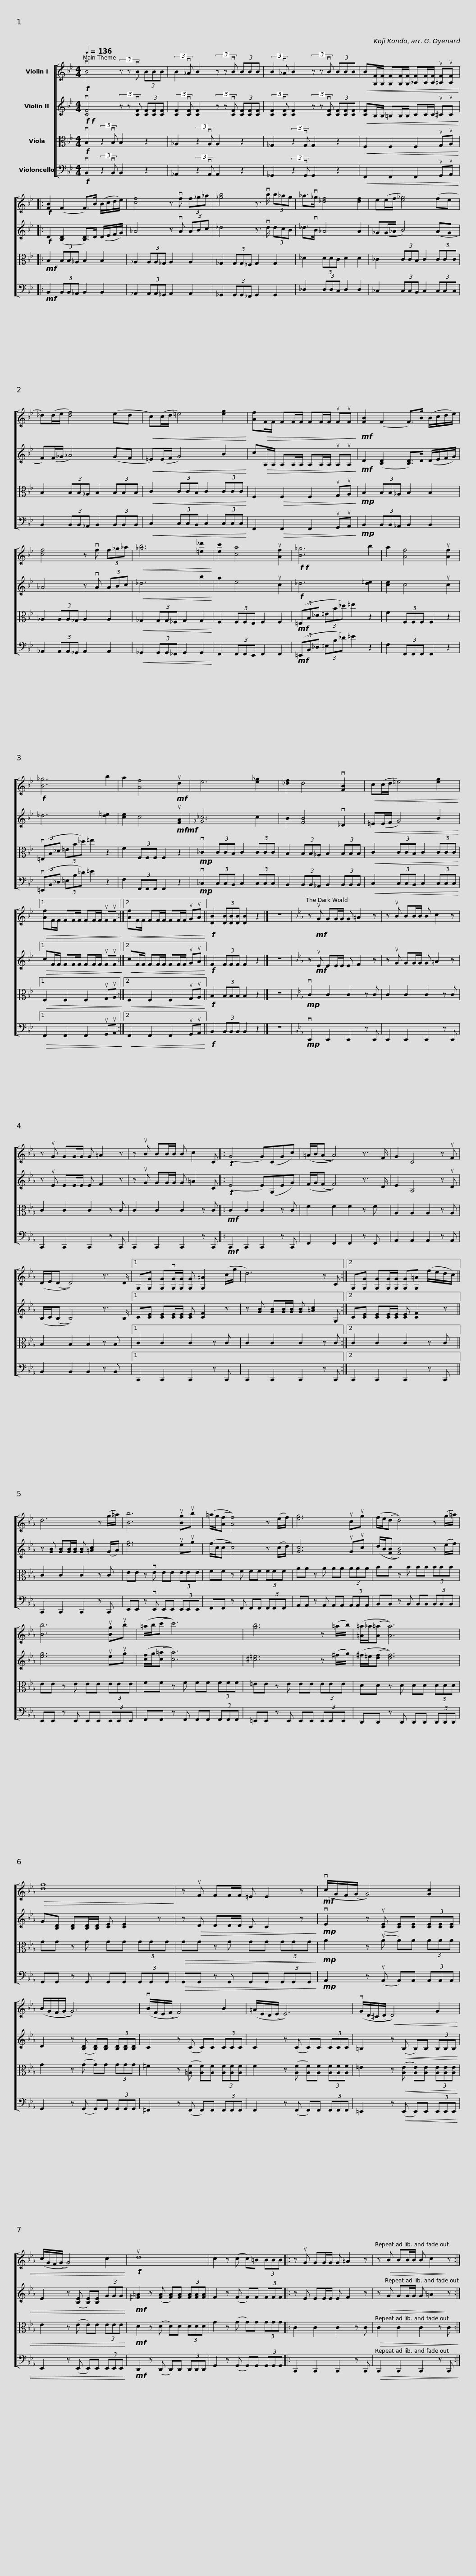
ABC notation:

X:1
%%score [ 1 2 3 4 ]
L:1/8
Q:1/4=136
M:4/4
I:linebreak $
K:Bb
V:1 treble
V:2 treble
V:3 alto
V:4 bass
V:1
!f! vB4 (3z z vB (3BBB | (3:2:2B2 v_A B2 (3z z vB (3BBB | (3:2:2B2 v_A B2 (3z z vB (3BBB |$!<(! B[G,F]/[G,F]/ [G,F][G,F]/[G,F]/ [_A,F][A,F]/[A,F]/ u[=A,F]u[A,F]!<)! |:!f! [FB]2 (F2 F>)B (B/c/d/e/) | %5
 [cf]4 z vf (3f_g_a |$ [_gb]4 z3/2 vb/ (3b_ag | _a>v_g [_df]4 [df]2 | e(e/f/ [e_g]4) (fe |$ _d)(d/e/ [df]4) (ed | %10
!<(! c)(c/d/ =e4) [eg]2!<)! | [Af]!>(!F/F/ FF/F/ FF/F/ uFuF!>)! |$!mf! [FB]2 (F2 F>)B (B/c/d/e/) | [cf]4 z vf (3f_g_a |!<(! [_gb]6 [=e_d']2!<)! | %15
 [ec']2 [ca]4 u[Af]2 |$!f!!f! [B_g]6 b2 | a2 [Af]4 u[Af]2 |!f! [B_g]6 b2 | a2 [Af]4!mf! ud2 | %20
 e6 [e_g]2 |$ [_df]2 d4 v[FB]2 |!<(! c(c/d/ =e4) [eg]2!<)! |1!>(! [Af]F/F/ FF/F/ FF/F/ uFuF!>)! :|2!<(! [Af]F/F/ FF/F/ FF/F/ uGuA!<)! ||$ %25
!f! [DB]2 (3[DB][DB][DB] [DB]2 z2 |] z8 |[K:Eb] z!mf! uG GG/G/ G =A2 z | z uB BB/B/ B c2 z | z uG GG/G/ G =A2 z |$ %30
 z uB BB/B/ B c2 C |:!f! (G4 G)(CGc) | (=A/B/(A A4)) z3/2 F/ | G2 C4 z uF | (D/E/(D D4)) z3/2 D/ |1$ %35
 G,[G,G] [G,G]v[G,G]/[G,G]/ [G,G] [G,=A]2 (c/g/ | d6) z C :|2 G,[G,G] [G,G][G,G]/[G,G]/ [G,G][G,=A] (f/e/d/c/) ||$ d6 z (g/=a/) | [Bb]6 u[Bg]ub | %40
 (=a/g/([Af] [Af]4)) z (e/f/) |$ [eg]6 ucug | (f/e/(d d4)) z (g/=a/) | [Bb]6 u[Bg]ub |$ (=a/b/(c' c'6)) | %45
 [gb]6 z (=a/b/) | ([=A=a]/_a/([A=a] [Aa]6)) |$!>(! [dg]8!>)! | z uF FF/F/ =E E2 z |!mf! (vc/G/F/(G/ G4)) [Gc]2 |$ %50
 (B/G/F/(G/ G6)) | (vB/F/E/(F/ F4)) B2 | (=A/E/D/(E/ E6)) |$ (vG/D/^C/(D/!<(! D4)) G2 | (c/G/F/(G/ G4)) c2!<)! | %55
!f! ud8 |$ c2 z (c c)=B (3BBB |: z uG GG/G/ G =A2 z | z!>(! B BB/B/ B c2!>)! z :| %59
V:2
!f!!f! v[CF]4 (3z z v[CF] (3[CF][CF][CF] | (3:2:2[CF]2 v[CF] [CF]2 (3z z v[CF] (3[CF][CF][CF] | (3:2:2[CF]2 v[CF] [CF]2 (3z z v[CF] (3[CF][CF][CF] |$!<(! [CF]B,/B,/ =B,B,/B,/ CC/C/ u^CuC!<)! |:!f! D2 ([B,D]2 [B,D]>)D (D/E/F/G/) | %5
 _A4 z vA (3ABc |$ _d4 z3/2 vd/ (3dcB | _d>vB _A4 A2 | _G(G/_A/ B4) (AG |$ F)(F/_G/ _A4) (GF | %10
!<(! =E)(E/F/ G4) B2!<)! | c!>(!A,/A,/ A,A,/A,/ A,A,/A,/ uA,uA,!>)! |$!mf! D2 ([B,D]2 [B,D]>)D (D/E/F/G/) | _A4 z vA (3ABc |!<(! _d6 b2!<)! | %15
 a2 e4 uc2 |$!f! _d6 [d=e]2 | [ce]2 c4 uc2 | _d6 [d=e]2 | [ce]2 c4!mf!!mf! u[FA]2 | %20
 [_G_c]6 c2 |$ B2 [FB]4 v_D2 |!<(! =E(E/F/ G4) B2!<)! |1!>(! cF/F/ FF/F/ FF/F/ uFuF!>)! :|2!<(! cF/F/ FF/F/ FF/F/ uGuA!<)! ||$ %25
!f! F2 (3FFF F2 z2 |] z8 |[K:Eb] z!mf! uE EE/E/ E F2 z | z uG GG/G/ G =A2 z | z uE EE/E/ E F2 z |$ %30
 z uG GG/G/ G =A2 C |:!f! (E4 E)(G,EG) | (F/G/(F F4)) z3/2 D/ | E2 A,4 z uD | (B,/C/(B, B,4)) z3/2 B,/ |1$ %35
 C[CE] [CE][CE]/[CE]/ [CE] [CF]2 z | z [GB] [GB][GB]/[GB]/ [GB] [=Ac]2 G, :|2 C[CE] [CE][CE]/[CE]/ [CE] [CF]2 z ||$ z [GB] [GB][GB]/[GB]/ [GB] [=Ac]2 (G/A/) | [eg]6 ueug | %40
 (f/c/(c c4)) z (c/d/) |$ [Gc]6 uGuc | (d/B/([FB] [FB]4)) z (e/f/) | [eg]6 ueug |$ ([cf]/g/([c=a] [ca]6)) | %45
 [^c=e]6 z (^f/g/) | (^f/=e/([df] [df]6)) |$ G[B,D] [B,D][B,D]/[B,D]/ [CE] [CE]2 z | z!>(! D DD/D/ C C2 z!>)! |!mp! vE2 z (u[CE] [CE])[CE] (3[CE][CE][CE] |$ %50
 D2 z ([B,D] [B,D])[B,D] (3[B,D][B,D][B,D] | C2 z (C C)C (3CCC | C2 z (C C)C (3CCC |$ =B,2 z!<(! (B, B,)B, (3B,B,B, | E2 z ([B,E] [B,E])[B,E] (3GGG!<)! | %55
!mf! [^F=A]2 z ([FA] [FA])[FA] (3[FA][FA][FA] |$ F2 z (F F)F (3FFF |: z E EE/E/ E F2 z | z!>(! G GG/G/ G =A2!>)! z :| %59
V:3
!f! vB,2 (3:2:2z2 vB, B,2 z2 | _A,2 (3:2:2z2 vA, A,2 z2 | _G,2 (3:2:2z2 vG, G,2 z2 |$!<(! F,2 F,2 F,2 uG,uA,!<)! |:!mf! B,2 (3B,B,_A, B,2 B,2 | %5
 _A,2 (3A,A,_G, A,2 A,2 |$ _G,2 (3G,G,_F, G,2 G,2 | _D2 (3DDC D2 D2 | _C2 (3CCB, C2 (3CCC |$ B,2 (3B,B,_A, B,2 (3B,B,B, | %10
!<(! C2 (3CCB, C2 (3CCC!<)! | F,2!>(! F,2 F,2 uG,uA,!>)! |$!mp! B,2 (3B,B,_A, B,2 B,2 | _A,2 (3A,A,_G, A,2 A,2 |!<(! _G,2 (3G,G,_F, G,2 G,2!<)! | %15
 F,2 (3F,F,E, F,2 F,2 |$!mf! (3(=E,B,_D (3=EB_d) =e2 z2 | F2 (3F,F,F, F,2 z2 | (3(v=E,B,_D (3=EB_d) =e2 z2 | F2 (3F,F,F, F,2 z2 | %20
!mp! v_C2 (3CCB, C2 (3CCC |$ B,2 (3B,B,_A, B,2 (3B,B,B, |!<(! C2 (3CCB, C2 (3CCC!<)! |1!>(! F,2 F,2 F,2 uG,uA,!>)! :|2!<(! F,2 F,2 F,2 uG,uA,!<)! ||$ %25
!f! B,2 (3B,B,B, B,2 z2 |] z8 |[K:Eb]!mp! vC2 C2 C2 z C | C2 C2 C2 z C | C2 C2 C2 z C |$ %30
 C2 C2 C2 z C |:!mf! C2 C2 C2 z C | F2 F2 F2 z F | A,2 A,2 A,2 z A, | B,2 B,2 B,2 z B, |1$ %35
 C2 C2 C2 z C | C2 C2 C2 z C :|2 C2 C2 C2 z C ||$ C2 C2 C2 z C | EE z vE EE (3EEE | %40
 FF z F FF (3FFF |$ AA z A AA (3AAA | BB z B BB (3BBB | EE z E EE (3EEE |$ FF z F FF (3FFF | %45
 =EE z E EE (3EEE | DD z D DD (3DDD |$ GG z G GG (3GGG |!>(! GG z G GG (3GGG!>)! |!mp! A2 z (uA A)A (3AAA |$ %50
 G2 z (G G)G (3GGG | ^F2 z ([=A,F] [A,F])[A,F] (3[A,F][A,F][A,F] | F2 z ([A,F] [A,F])[A,F] (3[A,F][A,F][A,F] |$ =E2 z!<(! ([A,E] [A,E])[A,E] (3[A,E][A,E][A,E] | E2 z (E E)E (3EEE!<)! | %55
!mf! D2 z (D D)D (3DDD |$ G2 z (G G)G (3GGG |: C2 C2 C2 z C |!>(! C2 C2 C2 z C!>)! :| %59
V:4
!f! vB,,2 (3:2:2z2 vB,, B,,2 z2 | _A,,2 (3:2:2z2 vA,, A,,2 z2 | _G,,2 (3:2:2z2 vG,, G,,2 z2 |$!<(! F,,2 F,,2 F,,2 uG,,uA,,!<)! |:!mf! B,,2 (3B,,B,,_A,, B,,2 B,,2 | %5
 _A,,2 (3A,,A,,_G,, A,,2 A,,2 |$ _G,,2 (3G,,G,,_F,, G,,2 G,,2 | _D,2 (3D,D,C, D,2 D,2 | _C,2 (3C,C,B,, C,2 (3C,C,C, |$ B,,2 (3B,,B,,_A,, B,,2 (3B,,B,,B,, | %10
!<(! C,2 (3C,C,B,, C,2 (3C,C,C,!<)! | F,,2!>(! F,,2 F,,2 uG,,uA,,!>)! |$!mp! B,,2 (3B,,B,,_A,, B,,2 B,,2 | _A,,2 (3A,,A,,_G,, A,,2 A,,2 |!<(! _G,,2 (3G,,G,,_F,, G,,2 G,,2!<)! | %15
 F,,2 (3F,,F,,E,, F,,2 F,,2 |$!mf! (3(=E,,B,,_D, (3=E,B,_D) =E2 z2 | F,2 (3F,,F,,F,, F,,2 z2 | (3(v=E,,B,,_D, (3=E,B,_D) =E2 z2 | F,2 (3F,,F,,F,, F,,2 z2 | %20
!mp! v_C,2 (3C,C,B,, C,2 (3C,C,C, |$ B,,2 (3B,,B,,_A,, B,,2 (3B,,B,,B,, |!<(! C,2 (3C,C,B,, C,2 (3C,C,C,!<)! |1!>(! F,,2 F,,2 F,,2 uG,,uA,,!>)! :|2!<(! F,,2 F,,2 F,,2 uG,,uA,,!<)! ||$ %25
!f! B,,2 (3B,,B,,B,, B,,2 z2 |] z8 |[K:Eb]!mp! vC,,2 C,,2 C,,2 z C,, | C,,2 C,,2 C,,2 z C,, | C,,2 C,,2 C,,2 z C,, |$ %30
 C,,2 C,,2 C,,2 z C,, |:!mf! C,,2 C,,2 C,,2 z C,, | F,,2 F,,2 F,,2 z F,, | A,,2 A,,2 A,,2 z A,, | B,,2 B,,2 B,,2 z B,, |1$ %35
 C,,2 C,,2 C,,2 z C,, | C,,2 C,,2 C,,2 z C,, :|2 C,,2 C,,2 C,,2 z C,, ||$ C,,2 C,,2 C,,2 z C,, | E,,E,, z vE,, E,,E,, (3E,,E,,E,, | %40
 F,,F,, z F,, F,,F,, (3F,,F,,F,, |$ A,,A,, z A,, A,,A,, (3A,,A,,A,, | B,,B,, z B,, B,,B,, (3B,,B,,B,, | E,,E,, z E,, E,,E,, (3E,,E,,E,, |$ F,,F,, z F,, F,,F,, (3F,,F,,F,, | %45
 =E,,E,, z E,, E,,E,, (3E,,E,,E,, | D,,D,, z D,, D,,D,, (3D,,D,,D,, |$ G,,G,, z G,, G,,G,, (3G,,G,,G,, |!>(! G,,G,, z G,, G,,G,, (3G,,G,,G,,!>)! |!mp! A,,2 z (uA,, A,,)A,, (3A,,A,,A,, |$ %50
 G,,2 z (G,, G,,)G,, (3G,,G,,G,, | ^F,,2 z (F,, F,,)F,, (3F,,F,,F,, | F,,2 z (F,, F,,)F,, (3F,,F,,F,, |$ =E,,2 z!<(! (E,, E,,)E,, (3E,,E,,E,, | E,,2 z (E,, E,,)E,, (3E,,E,,E,,!<)! | %55
!mf! D,,2 z (D,, D,,)D,, (3D,,D,,D,, |$ G,,2 z (G,, G,,)G,, (3G,,G,,G,, |: C,,2 C,,2 C,,2 z C,, |!>(! C,,2 C,,2 C,,2 z C,,!>)! :| %59
